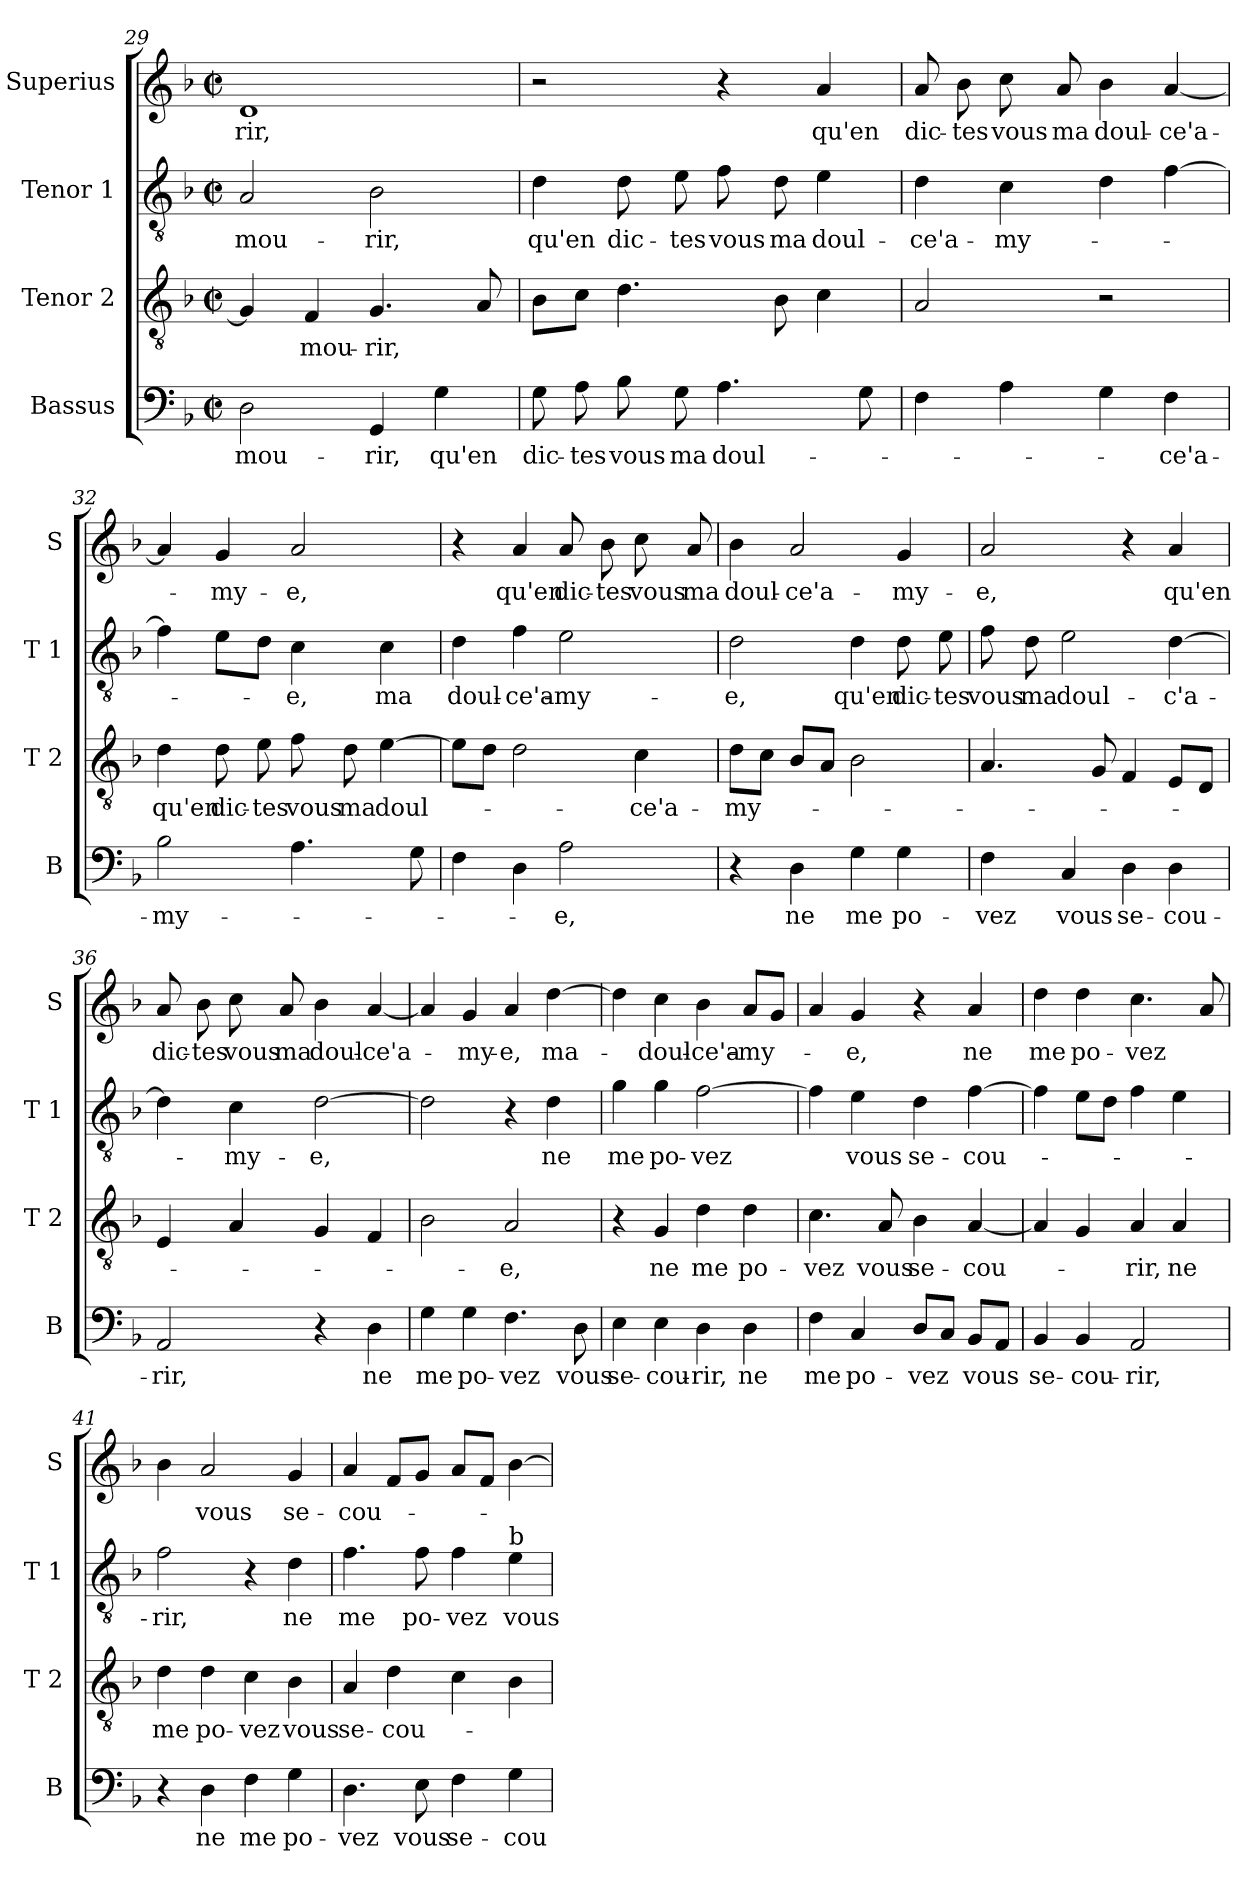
**kern	**text	**kern	**text	**kern	**text	**kern	**text
*part4	*part4	*part3	*part3	*part2	*part2	*part1	*part1
*staff4	*staff4	*staff3	*staff3	*staff2	*staff2	*staff1	*staff1
*I"Bassus	*	*I"Tenor 2	*	*I"Tenor 1	*	*I"Superius	*
*I'B	*	*I'T 2	*	*I'T 1	*	*I'S	*
*clefF4	*	*clefGv2	*	*clefGv2	*	*clefG2	*
*k[b-]	*	*k[b-]	*	*k[b-]	*	*k[b-]	*
*F:	*	*F:	*	*F:	*	*F:	*
*M2/2	*	*M2/2	*	*M2/2	*	*M2/2	*
*met(c|)	*	*met(c|)	*	*met(c|)	*	*met(c|)	*
=29	=29	=29	=29	=29	=29	=29	=29
2D\	mou-	4G/]	.	2A/	mou-	1d	-rir,
.	.	4F/	mou-	.	.	.	.
4GG/	-rir,	4.G/	-rir,	2B-\	-rir,	.	.
4G\	qu'en	.	.	.	.	.	.
.	.	8A/	.	.	.	.	.
=30	=30	=30	=30	=30	=30	=30	=30
8G\	dic-	8B-\L	.	4d\	qu'en	2r	.
8A\	-tes	8c\J	.	.	.	.	.
8B-\	vous	4.d\	.	8d\	dic-	.	.
8G\	ma	.	.	8e\	-tes	.	.
4.A\	doul-	.	.	8f\	vous	4r	.
.	.	8B-\	.	8d\	ma	.	.
.	.	4c\	.	4e\	doul-	4a/	qu'en
8G\	.	.	.	.	.	.	.
=31	=31	=31	=31	=31	=31	=31	=31
4F\	.	2A/	.	4d\	-ce'a-	8a/	dic-
.	.	.	.	.	.	8b-\	-tes
4A\	.	.	.	4c\	-my-	8cc\	vous
.	.	.	.	.	.	8a/	ma
4G\	.	2r	.	4d\	.	4b-\	doul-
4F\	-ce'a-	.	.	[4f\	.	[4a/	-ce'a-
!!LO:PB:g=z
=32	=32	=32	=32	=32	=32	=32	=32
2B-\	-my-	4d\	qu'en	4f\]	.	4a/]	.
.	.	8d\	dic-	8e\L	.	4g/	-my-
.	.	8e\	-tes	8d\J	.	.	.
4.A\	.	8f\	vous	4c\	-e,	2a/	-e,
.	.	8d\	ma	.	.	.	.
.	.	[4e\	doul-	4c\	ma	.	.
8G\	.	.	.	.	.	.	.
=33	=33	=33	=33	=33	=33	=33	=33
4F\	.	8e\L]	.	4d\	doul-	4r	.
.	.	8d\J	.	.	.	.	.
4D\	.	2d\	.	4f\	-ce'a-	4a/	qu'en
2A\	-e,	.	.	2e\	-my-	8a/	dic-
.	.	.	.	.	.	8b-\	-tes
.	.	4c\	-ce'a-	.	.	8cc\	vous
.	.	.	.	.	.	8a/	ma
=34	=34	=34	=34	=34	=34	=34	=34
4r	.	8d\L	-my-	2d\	-e,	4b-\	doul-
.	.	8c\J	.	.	.	.	.
4D\	ne	8B-/L	.	.	.	2a/	-ce'a-
.	.	8A/J	.	.	.	.	.
4G\	me	2B-\	.	4d\	qu'en	.	.
4G\	po-	.	.	8d\	dic-	4g/	-my-
.	.	.	.	8e\	-tes	.	.
=35	=35	=35	=35	=35	=35	=35	=35
4F\	-vez	4.A/	.	8f\	vous	2a/	-e,
.	.	.	.	8d\	ma	.	.
4C/	vous	.	.	2e\	doul-	.	.
.	.	8G/	.	.	.	.	.
4D\	se-	4F/	.	.	.	4r	.
4D\	-cou-	8E/L	.	[4d\	-c'a-	4a/	qu'en
.	.	8D/J	.	.	.	.	.
!!LO:LB:g=z
=36	=36	=36	=36	=36	=36	=36	=36
2AA/	-rir,	4E/	.	4d\]	.	8a/	dic-
.	.	.	.	.	.	8b-\	-tes
.	.	4A/	.	4c\	-my-	8cc\	vous
.	.	.	.	.	.	8a/	ma
4r	.	4G/	.	[2d\	-e,	4b-\	doul-
4D\	ne	4F/	.	.	.	[4a/	-ce'a-
=37	=37	=37	=37	=37	=37	=37	=37
4G\	me	2B-\	.	2d\]	.	4a/]	.
4G\	po-	.	.	.	.	4g/	-my-
4.F\	-vez	2A/	-e,	4r	.	4a/	-e,
.	.	.	.	4d\	ne	[4dd\	ma-
8D\	vous	.	.	.	.	.	.
=38	=38	=38	=38	=38	=38	=38	=38
4E\	se-	4r	.	4g\	me	4dd\]	.
4E\	-cou-	4G/	ne	4g\	po-	4cc\	-doul-
4D\	-rir,	4d\	me	[2f\	-vez	4b-\	-ce'a-
4D\	ne	4d\	po-	.	.	8a/L	-my-
.	.	.	.	.	.	8g/J	.
=39	=39	=39	=39	=39	=39	=39	=39
4F\	me	4.c\	-vez	4f\]	.	4a/	.
4C/	po-	.	.	4e\	vous	4g/	-e,
.	.	8A/	vous	.	.	.	.
8D/L	-vez	4B-\	se-	4d\	se-	4r	.
8C/J	.	.	.	.	.	.	.
8BB-/L	vous	[4A/	-cou-	[4f\	-cou-	4a/	ne
8AA/J	.	.	.	.	.	.	.
=40	=40	=40	=40	=40	=40	=40	=40
4BB-/	se-	4A/]	.	4f\]	.	4dd\	me
4BB-/	-cou-	4G/	.	8e\L	.	4dd\	po-
.	.	.	.	8d\J	.	.	.
2AA/	-rir,	4A/	-rir,	4f\	.	4.cc\	-vez
.	.	4A/	ne	4e\	.	.	.
.	.	.	.	.	.	8a/	.
!!LO:LB:g=z
=41	=41	=41	=41	=41	=41	=41	=41
4r	.	4d\	me	2f\	-rir,	4b-\	.
4D\	ne	4d\	po-	.	.	2a/	vous
4F\	me	4c\	-vez	4r	.	.	.
4G\	po-	4B-\	vous	4d\	ne	4g/	se-
=42	=42	=42	=42	=42	=42	=42	=42
4.D\	-vez	4A/	se-	4.f\	me	4a/	-cou-
.	.	4d\	-cou-	.	.	8f/L	.
8E\	vous	.	.	8f\	po-	8g/J	.
4F\	se-	4c\	.	4f\	-vez	8a/L	.
.	.	.	.	.	.	8f/J	.
!	!	!	!	!LO:TX:a:t=b	!	!	!
4G\	-cou-	4B-\	.	4e\	vous	[4b-\	.
=	=	=	=	=	=	=	=
*-	*-	*-	*-	*-	*-	*-	*-
